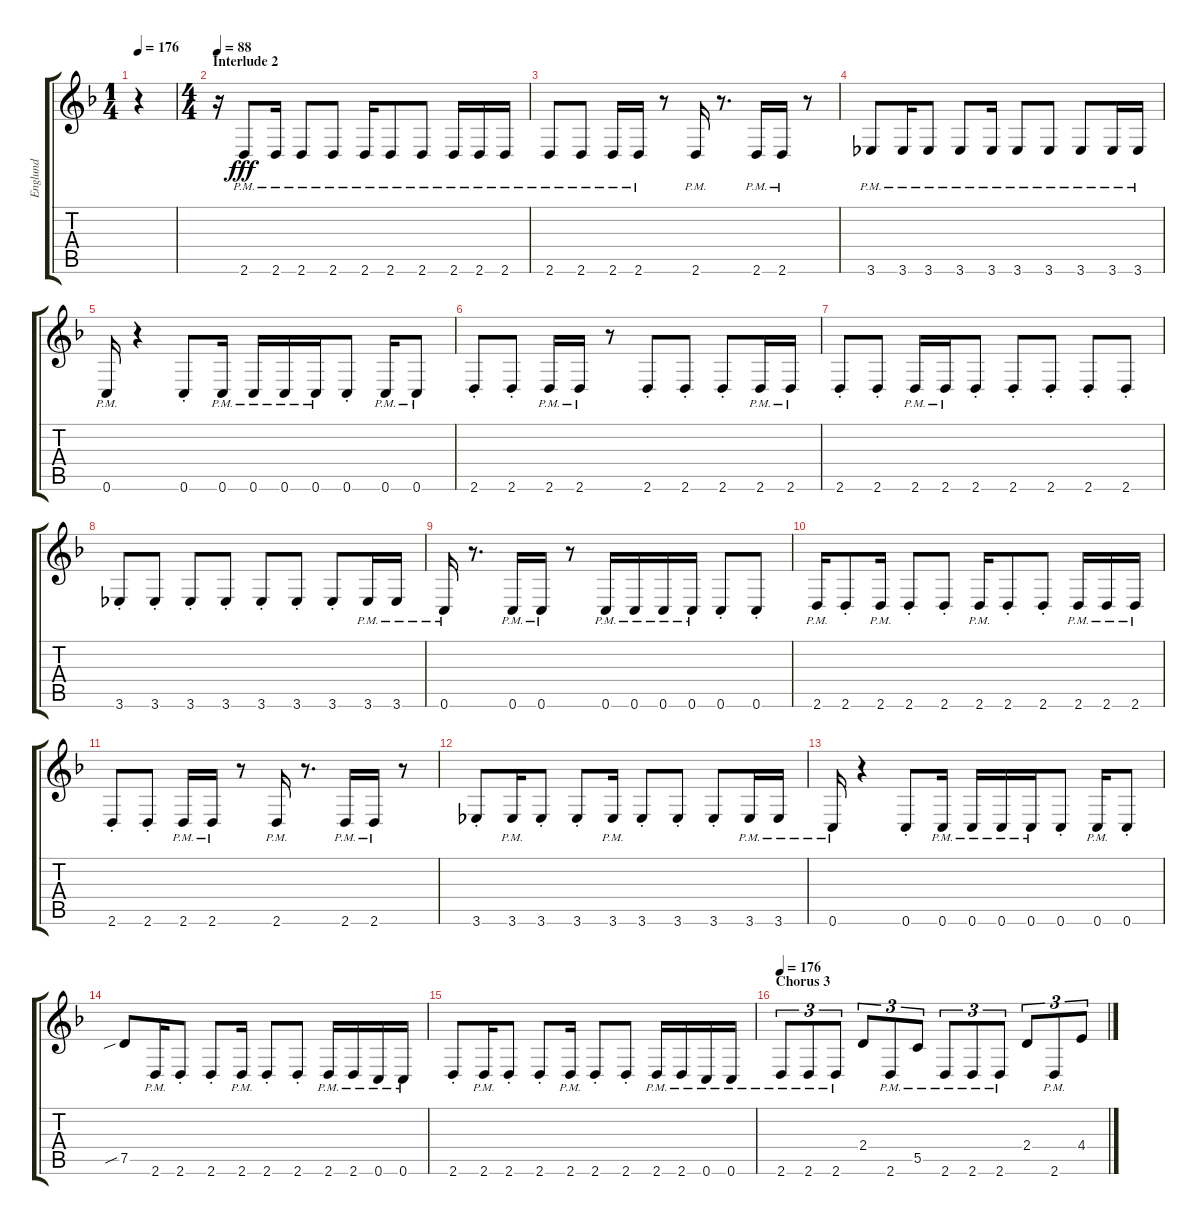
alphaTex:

\track ("Englund" "Englund") {instrument distortionguitar}
\staff {score tabs}
\tuning (D4 A3 F3 C3 G2 C2) {hide}
\ts (1 4)
\tempo 176
\clef g2
\ks f
r.4{dy fff} |
\ts (4 4)
\section ("" "Interlude 2")
\tempo 88
r.16 2.6{pm}.8 2.6{pm}.16 2.6{pm}.8 2.6{pm}.8 2.6{pm}.16 2.6{pm}.8 2.6{pm}.8 2.6{pm}.16 2.6{pm}.16 2.6{pm}.16 |
2.6{pm}.8 2.6{pm}.8 2.6{pm}.16 2.6{pm}.16 r.8 2.6{pm}.16 r.8{d} 2.6{pm}.16 2.6{pm}.16 r.8 |
3.6{pm}.8 3.6{pm}.16 3.6{pm}.8 3.6{pm}.8 3.6{pm}.16 3.6{pm}.8 3.6{pm}.8 3.6{pm}.8 3.6{pm}.16 3.6{pm}.16 |
0.6{pm}.16 r.4 0.6{st}.8 0.6{pm}.16 0.6{pm}.16 0.6{pm}.16 0.6{pm}.16 0.6{st}.8 0.6{pm}.16 0.6{pm}.8 |
2.6{st}.8 2.6{st}.8 2.6{pm}.16 2.6{pm}.16 r.8 2.6{st}.8 2.6{st}.8 2.6{st}.8 2.6{pm}.16 2.6{pm}.16 |
2.6{st}.8 2.6{st}.8 2.6{pm}.16 2.6{pm}.16 2.6{st}.8 2.6{st}.8 2.6{st}.8 2.6{st}.8 2.6{st}.8 |
3.6{st}.8 3.6{st}.8 3.6{st}.8 3.6{st}.8 3.6{st}.8 3.6{st}.8 3.6{st}.8 3.6{pm}.16 3.6{pm}.16 |
0.6{pm}.16 r.8{d} 0.6{pm}.16 0.6{pm}.16 r.8 0.6{pm}.16 0.6{pm}.16 0.6{pm}.16 0.6{pm}.16 0.6{st}.8 0.6{st}.8 |
2.6{pm}.16 2.6{st}.8 2.6{pm}.16 2.6{st}.8 2.6{st}.8 2.6{pm}.16 2.6{st}.8 2.6{st}.8 2.6{pm}.16 2.6{pm}.16 2.6{pm}.16 |
2.6{st}.8 2.6{st}.8 2.6{pm}.16 2.6{pm}.16 r.8 2.6{pm}.16 r.8{d} 2.6{pm}.16 2.6{pm}.16 r.8 |
3.6{st}.8 3.6{pm}.16 3.6{st}.8 3.6{st}.8 3.6{pm}.16 3.6{st}.8 3.6{st}.8 3.6{st}.8 3.6{pm}.16 3.6{pm}.16 |
0.6{pm}.16 r.4 0.6{st}.8 0.6{pm}.16 0.6{pm}.16 0.6{pm}.16 0.6{pm}.16 0.6{st}.8 0.6{pm}.16 0.6{st}.8 |
7.5{sib}.8 2.6{pm}.16 2.6{st}.8 2.6{st}.8 2.6{pm}.16 2.6{st}.8 2.6{st}.8 2.6{pm}.16 2.6{pm}.16 0.6{pm}.16 0.6{pm}.16 |
2.6{st}.8 2.6{pm}.16 2.6{st}.8 2.6{st}.8 2.6{pm}.16 2.6{st}.8 2.6{st}.8 2.6{pm}.16 2.6{pm}.16 0.6{pm}.16 0.6{pm}.16 |
\section ("" "Chorus 3")
\tempo 176
2.6{pm}.8{tu (3 2)} 2.6{pm}.8{tu (3 2)} 2.6{pm}.8{tu (3 2)} 2.4.8{tu (3 2)} 2.6{pm}.8{tu (3 2)} 5.5{pm}.8{tu (3 2)} 2.6{pm}.8{tu (3 2)} 2.6{pm}.8{tu (3 2)} 2.6{pm}.8{tu (3 2)} 2.4.8{tu (3 2)} 2.6{pm}.8{tu (3 2)} 4.4.8{tu (3 2)}
